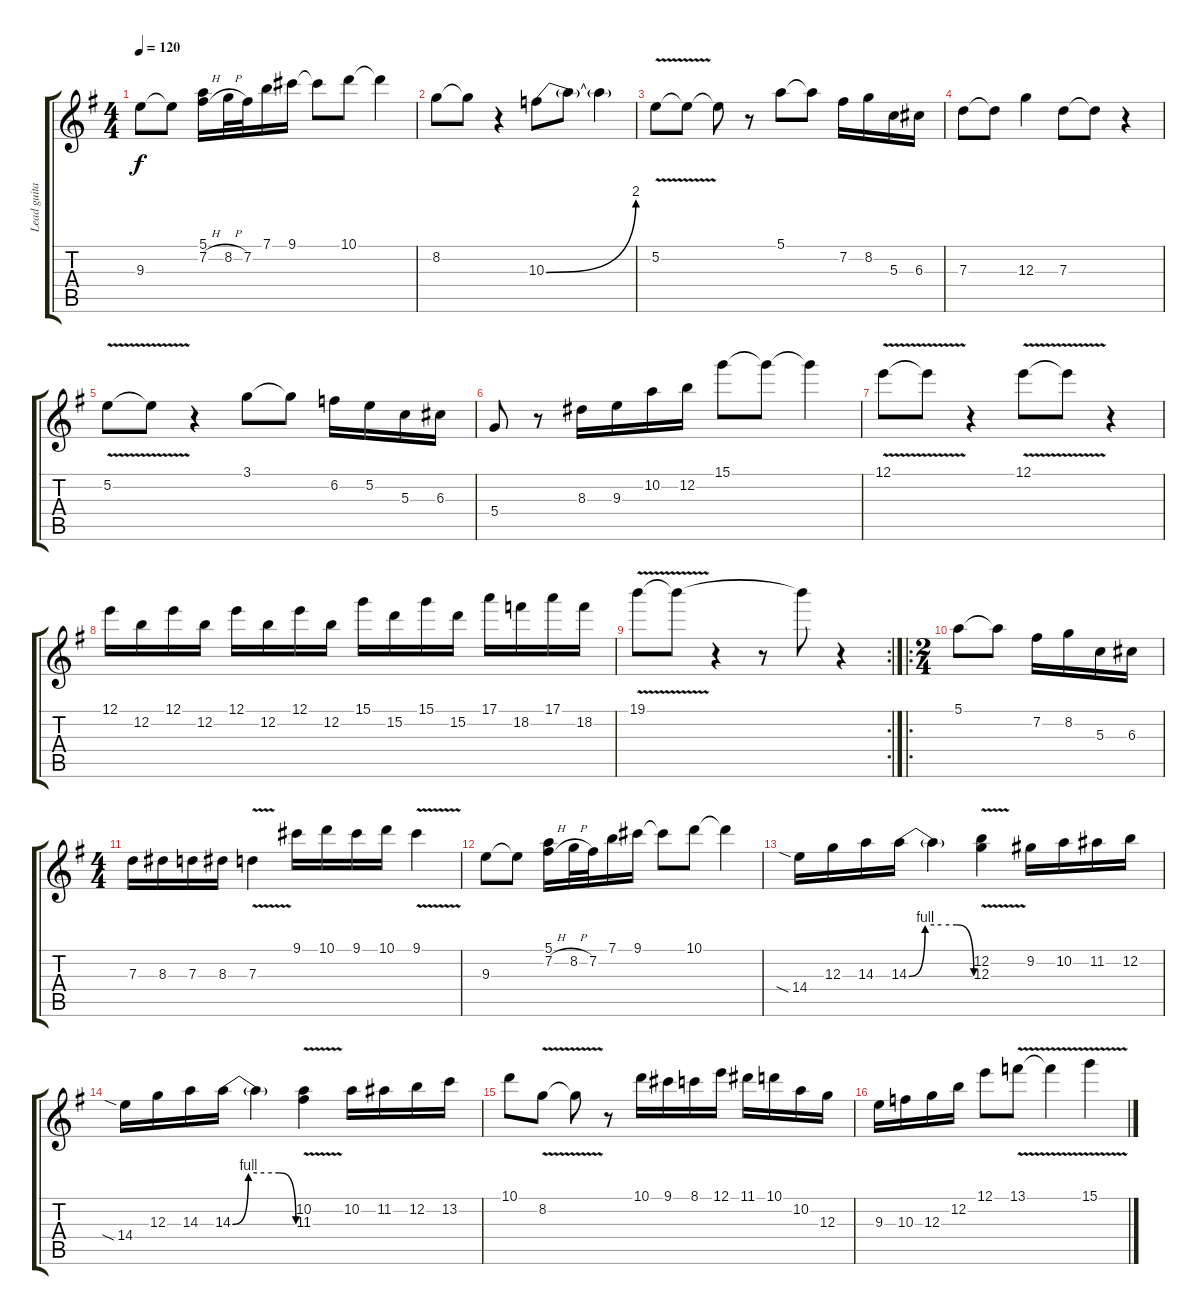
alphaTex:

\track ("Lead guitar" "Lead guita") {instrument distortionguitar}
\staff {score tabs}
\tuning (E4 B3 G3 D3 A2 E2) {hide}
\ts (4 4)
\tempo 120
\clef g2
\ks eminor
9.3.8{dy f} 9.3{t}.8 (5.1 7.2{h}).16 8.2{h}.32 7.2.32 7.1.16 9.1.16 9.1{t}.8 10.1.8 10.1{t}.4 |
8.2.8 8.2{t}.8 r.4 10.3{be (bend 0 0 60 8)}.8 10.3{t}.8 10.3{t}.4 |
5.2{v}.8 5.2{t}.8 5.2{t}.8 r.8 5.1.8 5.1{t}.8 7.2.16 8.2.16 5.3.16 6.3.16 |
7.3.8 7.3{t}.8 12.3.4 7.3.8 7.3{t}.8 r.4 |
5.2{v}.8 5.2{t}.8 r.4 3.1.8 3.1{t}.8 6.2.16 5.2.16 5.3.16 6.3.16 |
5.4.8 r.8 8.3.16 9.3.16 10.2.16 12.2.16 15.1.8 15.1{t}.8 15.1{t}.4 |
12.1{v}.8 12.1{t}.8 r.4 12.1{v}.8 12.1{t}.8 r.4 |
12.1.16 12.2.16 12.1.16 12.2.16 12.1.16 12.2.16 12.1.16 12.2.16 15.1.16 15.2.16 15.1.16 15.2.16 17.1.16 18.2.16 17.1.16 18.2.16 |
\rc 2
19.1{v}.8 19.1{t}.8 r.4 r.8 19.1{t}.8 r.4 |
\ro
\ts (2 4)
5.1.8 5.1{t}.8 7.2.16 8.2.16 5.3.16 6.3.16 |
\ts (4 4)
7.3.16 8.3.16 7.3.16 8.3.16 7.3{v}.4 9.1.16 10.1.16 9.1.16 10.1.16 9.1{v}.4 |
9.3.8 9.3{t}.8 (5.1 7.2{h}).16 8.2{h}.32 7.2.32 7.1.16 9.1.16 9.1{t}.8 10.1.8 10.1{t}.4 |
14.4{sia}.16 12.3.16 14.3.16 14.3{be (custom 0 0 15 4 30 4 44 4 60 0)}.16 14.3{t}.4 (12.2{v} 12.3).4 9.2.16 10.2.16 11.2.16 12.2.16 |
14.4{sia}.16 12.3.16 14.3.16 14.3{be (custom 0 0 15 4 30 4 44 4 60 0)}.16 14.3{t}.4 (10.2{v} 11.3).4 10.2.16 11.2.16 12.2.16 13.2.16 |
10.1.8 8.2{v}.8 8.2{t}.8 r.8 10.1.16 9.1.16 8.1.16 12.1.16 11.1.16 10.1.16 10.2.16 12.3.16 |
9.3.16 10.3.16 12.3.16 12.2.16 12.1.8 13.1{v}.8 13.1{t}.4 15.1{v}.4
